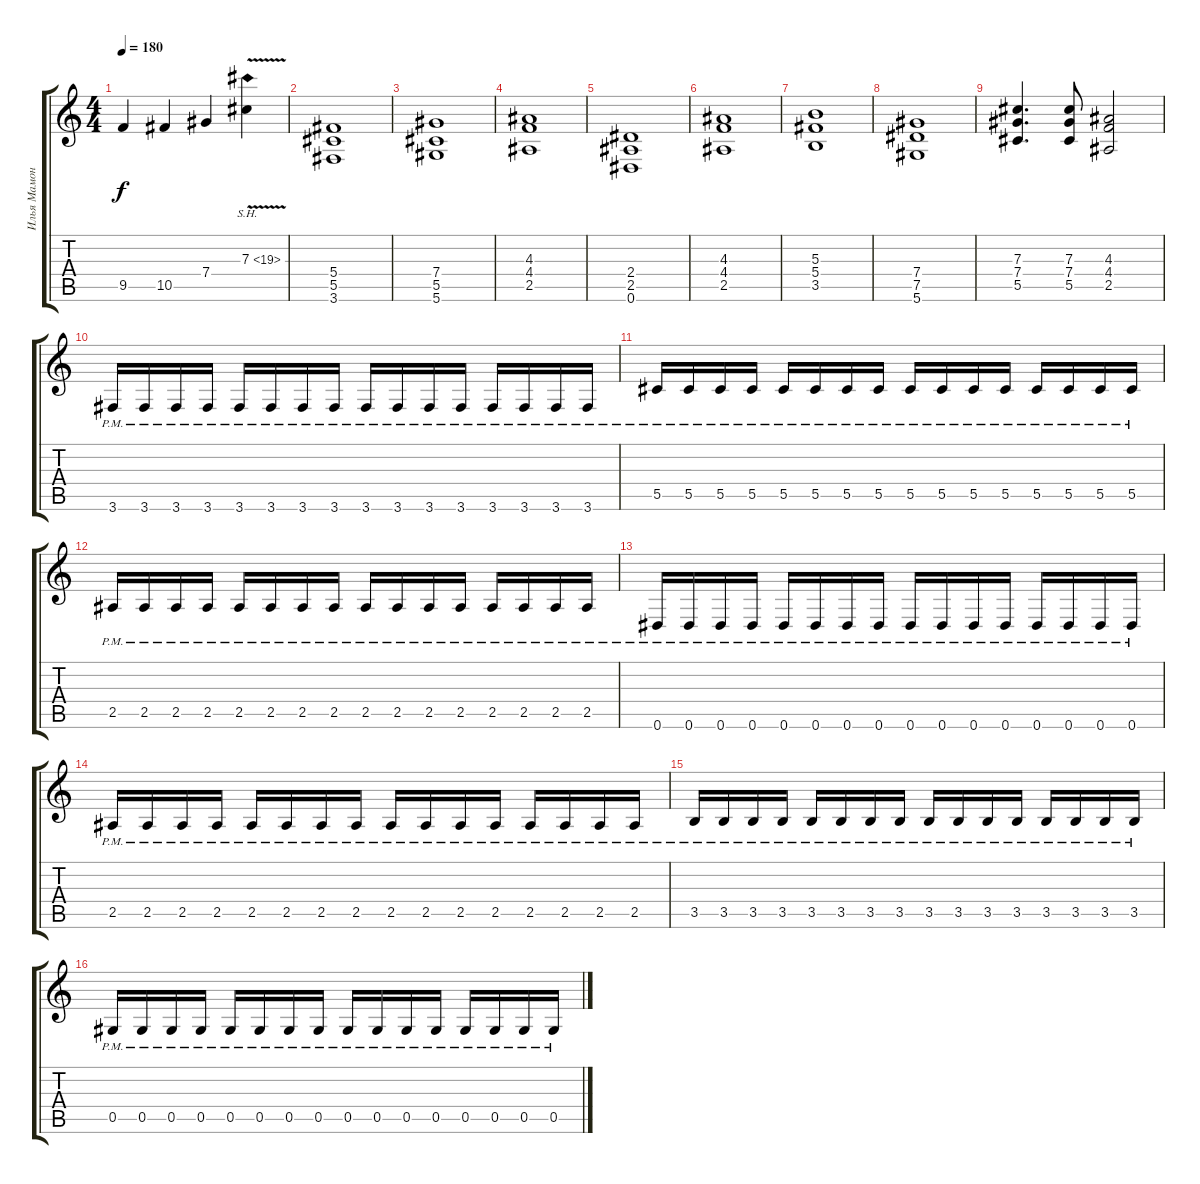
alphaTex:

\track ("Илья Мамонтов" "Илья Мамон") {instrument distortionguitar}
\staff {score tabs}
\tuning (Eb4 Bb3 Gb3 Db3 Ab2 Eb2) {hide}
\ts (4 4)
\tempo 180
\clef g2
\ks c
9.5.4{dy f} 10.5.4 7.4.4 7.3{sh 12 v}.4 |
(5.4 5.5 3.6).1 |
(7.4 5.5 5.6).1 |
(4.3 4.4 2.5).1 |
(2.4 2.5 0.6).1 |
(4.3 4.4 2.5).1 |
(5.3 5.4 3.5).1 |
(7.4 7.5 5.6).1 |
(7.3 7.4 5.5).4{d} (7.3 7.4 5.5).8 (4.3 4.4 2.5).2 |
3.6{pm}.16 3.6{pm}.16 3.6{pm}.16 3.6{pm}.16 3.6{pm}.16 3.6{pm}.16 3.6{pm}.16 3.6{pm}.16 3.6{pm}.16 3.6{pm}.16 3.6{pm}.16 3.6{pm}.16 3.6{pm}.16 3.6{pm}.16 3.6{pm}.16 3.6{pm}.16 |
5.5{pm}.16 5.5{pm}.16 5.5{pm}.16 5.5{pm}.16 5.5{pm}.16 5.5{pm}.16 5.5{pm}.16 5.5{pm}.16 5.5{pm}.16 5.5{pm}.16 5.5{pm}.16 5.5{pm}.16 5.5{pm}.16 5.5{pm}.16 5.5{pm}.16 5.5{pm}.16 |
2.5{pm}.16 2.5{pm}.16 2.5{pm}.16 2.5{pm}.16 2.5{pm}.16 2.5{pm}.16 2.5{pm}.16 2.5{pm}.16 2.5{pm}.16 2.5{pm}.16 2.5{pm}.16 2.5{pm}.16 2.5{pm}.16 2.5{pm}.16 2.5{pm}.16 2.5{pm}.16 |
0.6{pm}.16 0.6{pm}.16 0.6{pm}.16 0.6{pm}.16 0.6{pm}.16 0.6{pm}.16 0.6{pm}.16 0.6{pm}.16 0.6{pm}.16 0.6{pm}.16 0.6{pm}.16 0.6{pm}.16 0.6{pm}.16 0.6{pm}.16 0.6{pm}.16 0.6{pm}.16 |
2.5{pm}.16 2.5{pm}.16 2.5{pm}.16 2.5{pm}.16 2.5{pm}.16 2.5{pm}.16 2.5{pm}.16 2.5{pm}.16 2.5{pm}.16 2.5{pm}.16 2.5{pm}.16 2.5{pm}.16 2.5{pm}.16 2.5{pm}.16 2.5{pm}.16 2.5{pm}.16 |
3.5{pm}.16 3.5{pm}.16 3.5{pm}.16 3.5{pm}.16 3.5{pm}.16 3.5{pm}.16 3.5{pm}.16 3.5{pm}.16 3.5{pm}.16 3.5{pm}.16 3.5{pm}.16 3.5{pm}.16 3.5{pm}.16 3.5{pm}.16 3.5{pm}.16 3.5{pm}.16 |
0.5{pm}.16 0.5{pm}.16 0.5{pm}.16 0.5{pm}.16 0.5{pm}.16 0.5{pm}.16 0.5{pm}.16 0.5{pm}.16 0.5{pm}.16 0.5{pm}.16 0.5{pm}.16 0.5{pm}.16 0.5{pm}.16 0.5{pm}.16 0.5{pm}.16 0.5{pm}.16
